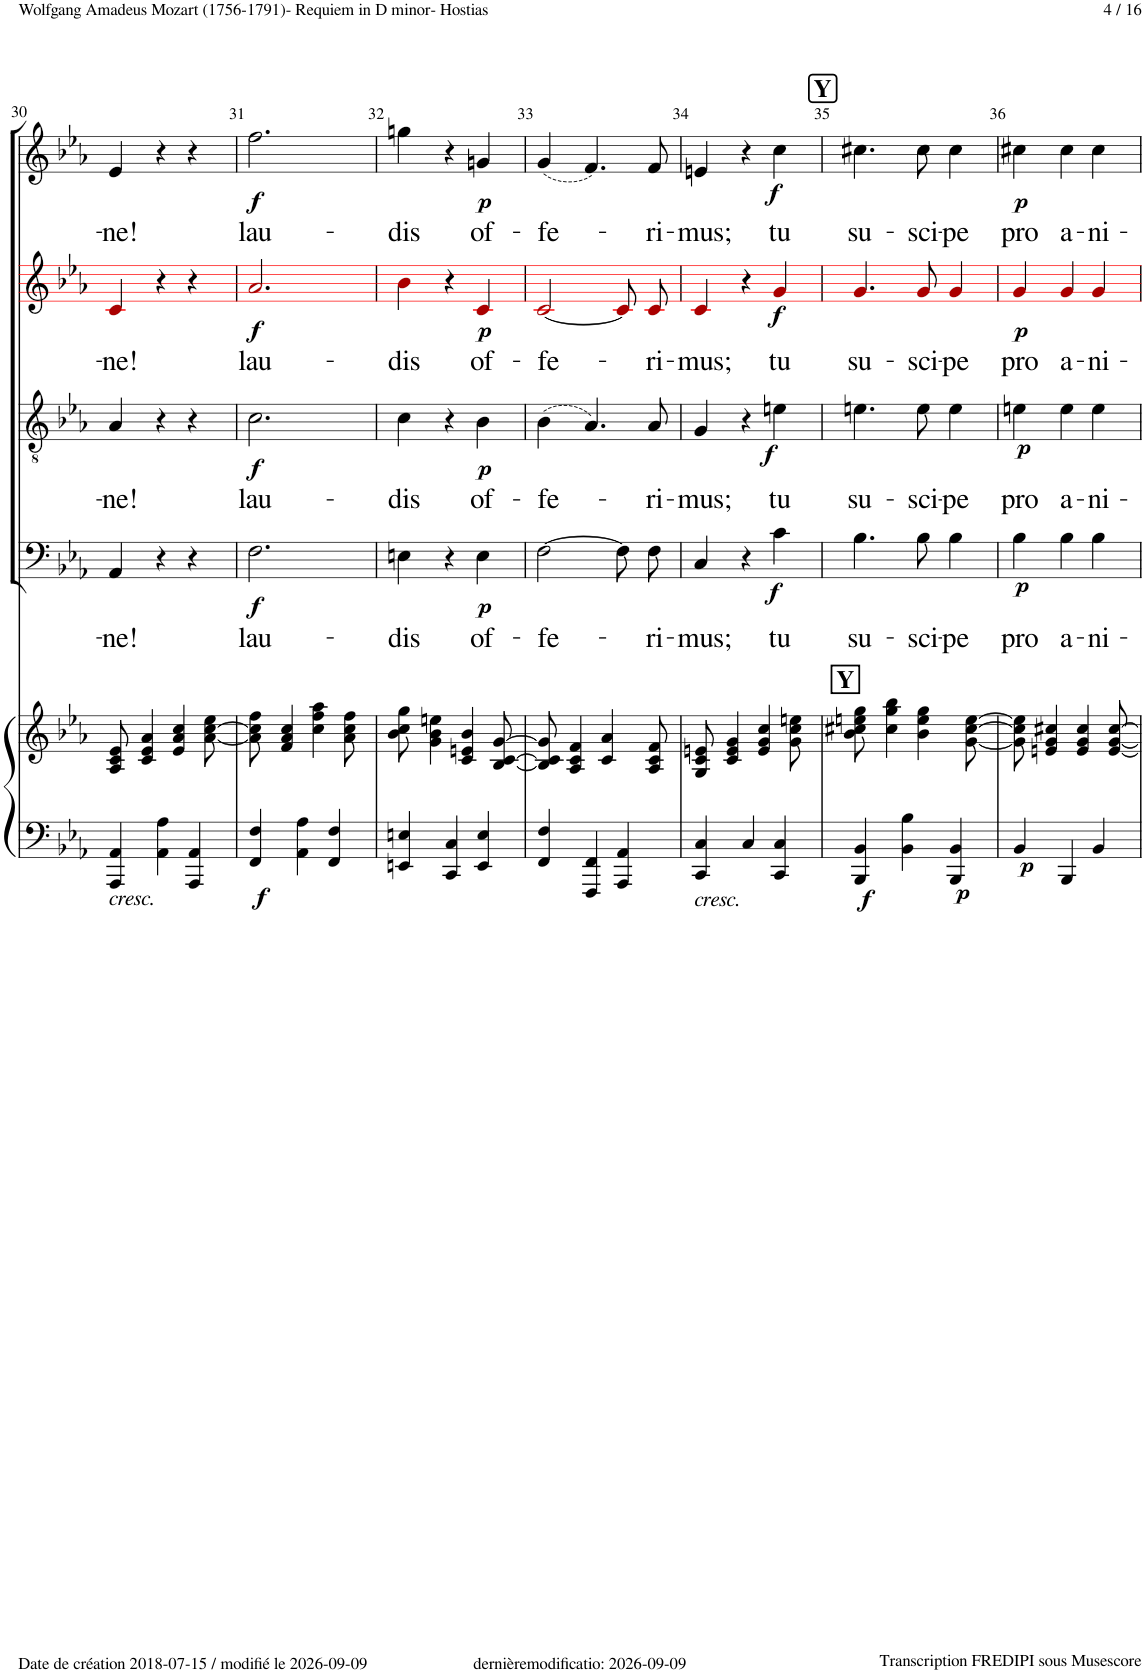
**kern	**kern	**dynam	**kern	**text	**dynam	**kern	**text	**dynam	**kern	**text	**dynam	**kern	**text	**dynam
*part5	*part5	*part5	*part4	*part4	*part4	*part3	*part3	*part3	*part2	*part2	*part2	*part1	*part1	*part1
*staff6	*staff5	*staff5/6	*staff4	*staff4	*staff4	*staff3	*staff3	*staff3	*staff2	*staff2	*staff2	*staff1	*staff1	*staff1
*I"Piano	*	*	*I"Bass	*	*	*I"Tenor	*	*	*I"Alto	*	*	*I"Soprano	*	*
*I'Pno	*	*	*	*	*	*	*	*	*	*	*	*	*	*
!!LO:PB:g=z
*clefF4	*clefG2	*	*clefF4	*	*	*clefGv2	*	*	*clefG2	*	*	*clefG2	*	*
*	*	*	*	*	*	*	*	*	*ITrd1c2	*	*	*	*	*
*k[b-e-a-]	*k[b-e-a-]	*	*k[b-e-a-]	*	*	*k[b-e-a-]	*	*	*k[b-e-a-]	*	*	*k[b-e-a-]	*	*
*M3/4	*M3/4	*	*M3/4	*	*	*M3/4	*	*	*M3/4	*	*	*M3/4	*	*
=30	=30	=30	=30	=30	=30	=30	=30	=30	=30	=30	=30	=30	=30	=30
!LO:TX:b:i:t=cresc.	!	!	!	!	!	!	!	!	!	!	!	!	!	!
!	!	!	!	!LO:LY:b	!	!	!LO:LY:b	!	!	!LO:LY:b	!	!	!LO:LY:b	!
4AAA-/ 4AA-/	8A-/ 8c/ 8e-/	.	4AA-!/	-ne!	.	4A-!/	-ne!	.	4c!i/	-ne!	.	4e-!/	-ne!	.
.	4c/ 4e-/ 4a-/	.	.	.	.	.	.	.	.	.	.	.	.	.
4AA-\ 4A-\	.	.	4r	.	.	4r	.	.	4r	.	.	4r	.	.
.	4e-/ 4a-/ 4cc/	.	.	.	.	.	.	.	.	.	.	.	.	.
4AAA-/ 4AA-/	.	.	4r	.	.	4r	.	.	4r	.	.	4r	.	.
.	[8a-\ [8cc\ 8ee-\	.	.	.	.	.	.	.	.	.	.	.	.	.
=31	=31	=31	=31	=31	=31	=31	=31	=31	=31	=31	=31	=31	=31	=31
!	!	!LO:DY:b=2	!	!LO:LY:b	!LO:DY:b	!	!LO:LY:b	!LO:DY:b	!	!LO:LY:b	!LO:DY:b	!	!LO:LY:b	!LO:DY:b
4FF/ 4F/	8a-\] 8cc\] 8ff\	f	2.F!\	lau-	f	2.c!\	lau-	f	2.a-!i/	lau-	f	2.ff!\	lau-	f
.	4f/ 4a-/ 4cc/	.	.	.	.	.	.	.	.	.	.	.	.	.
4AA-\ 4A-\	.	.	.	.	.	.	.	.	.	.	.	.	.	.
.	4cc\ 4ff\ 4aa-\	.	.	.	.	.	.	.	.	.	.	.	.	.
4FF/ 4F/	.	.	.	.	.	.	.	.	.	.	.	.	.	.
.	8a-\ 8cc\ 8ff\	.	.	.	.	.	.	.	.	.	.	.	.	.
=32	=32	=32	=32	=32	=32	=32	=32	=32	=32	=32	=32	=32	=32	=32
!	!	!	!	!LO:LY:b	!	!	!LO:LY:b	!	!	!LO:LY:b	!	!	!LO:LY:b	!
4EEn/ 4En/	8b-\ 8cc\ 8gg\	.	4En!\	-dis	.	4c!\	-dis	.	4b-!i\	-dis	.	4ggn!\	-dis	.
.	4g\ 4b-\ 4een\	.	.	.	.	.	.	.	.	.	.	.	.	.
4CC/ 4C/	.	.	4r	.	.	4r	.	.	4r	.	.	4r	.	.
.	4c/ 4en/ 4b-/	.	.	.	.	.	.	.	.	.	.	.	.	.
!	!	!	!	!LO:LY:b	!LO:DY:b	!	!LO:LY:b	!LO:DY:b	!	!LO:LY:b	!LO:DY:b	!	!LO:LY:b	!LO:DY:b
4EE/ 4E/	.	.	4E!\	of-	p	4B-!\	of-	p	4c!i/	of-	p	4gn!/	of-	p
.	[8B-/ [8c/ [8g/	.	.	.	.	.	.	.	.	.	.	.	.	.
=33	=33	=33	=33	=33	=33	=33	=33	=33	=33	=33	=33	=33	=33	=33
!	!	!	!	!LO:LY:b	!	!	!LO:LY:b	!	!	!LO:LY:b	!	!	!LO:LY:b	!
4FF/ 4F/	8B-/] 8c/] 8g/]	.	[2F!\	-fe-	.	(4B-!\	-fe-	.	[2c!i/	-fe-	.	(4g!/	-fe-	.
.	4A-/ 4c/ 4f/	.	.	.	.	.	.	.	.	.	.	.	.	.
4FFF/ 4FF/	.	.	.	.	.	4.A-!/)	.	.	.	.	.	4.f!/)	.	.
.	4c/ 4a-/	.	.	.	.	.	.	.	.	.	.	.	.	.
4AAA-/ 4AA-/	.	.	8F!\L]	.	.	.	.	.	8c!i/L]	.	.	.	.	.
!	!	!	!	!LO:LY:b	!	!	!LO:LY:b	!	!	!LO:LY:b	!	!	!LO:LY:b	!
.	8A-/ 8c/ 8f/	.	8F!\J	-ri-	.	8A-!/	-ri-	.	8c!i/J	-ri-	.	8f!/	-ri-	.
=34	=34	=34	=34	=34	=34	=34	=34	=34	=34	=34	=34	=34	=34	=34
!LO:TX:b:i:t=cresc.	!	!	!	!	!	!	!	!	!	!	!	!	!	!
!	!	!	!	!LO:LY:b	!	!	!LO:LY:b	!	!	!LO:LY:b	!	!	!LO:LY:b	!
4CC/ 4C/	8G/ 8c/ 8en/	.	4C!/	-mus;	.	4G!/	-mus;	.	4c!i/	-mus;	.	4en!/	-mus;	.
.	4c/ 4e/ 4g/	.	.	.	.	.	.	.	.	.	.	.	.	.
4C/	.	.	4r	.	.	4r	.	.	4r	.	.	4r	.	.
.	4e/ 4g/ 4cc/	.	.	.	.	.	.	.	.	.	.	.	.	.
!	!	!	!	!LO:LY:b	!LO:DY:b	!	!LO:LY:b	!LO:DY:b	!	!LO:LY:b	!LO:DY:b	!	!LO:LY:b	!LO:DY:b
4CC/ 4C/	.	.	4c!\	tu	f	4en!\	tu	f	4g!i/	tu	f	4cc!\	tu	f
.	8g\ 8cc\ 8een\	.	.	.	.	.	.	.	.	.	.	.	.	.
!!LO:REH:place=s1:a:B:cj:fs=14:t=Y
=35	=35	=35	=35	=35	=35	=35	=35	=35	=35	=35	=35	=35	=35	=35
!	!LO:TX:a:B:t=Y	!	!	!	!	!	!	!	!	!	!	!	!	!
!	!	!LO:DY:b=2	!	!LO:LY:b	!	!	!LO:LY:b	!	!	!LO:LY:b	!	!	!LO:LY:b	!
4BBB-/ 4BB-/	8b-\ 8cc#X\ 8een\ 8gg\	f	4.B-!\	su-	.	4.en!\	su-	.	4.g!i/	su-	.	4.cc#X!\	su-	.
.	4cc#\ 4gg\ 4bb-\	.	.	.	.	.	.	.	.	.	.	.	.	.
4BB-\ 4B-\	.	.	.	.	.	.	.	.	.	.	.	.	.	.
!	!	!	!	!LO:LY:b	!	!	!LO:LY:b	!	!	!LO:LY:b	!	!	!LO:LY:b	!
.	4b-\ 4ee\ 4gg\	.	8B-!\	-sci-	.	8e!\	-sci-	.	8g!i/	-sci-	.	8cc#!\	-sci-	.
!	!	!LO:DY:b=2	!	!LO:LY:b	!	!	!LO:LY:b	!	!	!LO:LY:b	!	!	!LO:LY:b	!
4BBB-/ 4BB-/	.	p	4B-!\	-pe	.	4e!\	-pe	.	4g!i/	-pe	.	4cc#!\	-pe	.
.	[8g\ [8cc#\ [8ee\	.	.	.	.	.	.	.	.	.	.	.	.	.
=36	=36	=36	=36	=36	=36	=36	=36	=36	=36	=36	=36	=36	=36	=36
!	!	!LO:DY:b=2	!	!LO:LY:b	!LO:DY:b	!	!LO:LY:b	!LO:DY:b	!	!LO:LY:b	!LO:DY:b	!	!LO:LY:b	!LO:DY:b
4BB-/	8g\] 8cc#\] 8ee\]	p	4B-!\	pro	p	4en!\	pro	p	4g!i/	pro	p	4cc#X!\	pro	p
.	4en/ 4g/ 4cc#X/	.	.	.	.	.	.	.	.	.	.	.	.	.
!	!	!	!	!LO:LY:b	!	!	!LO:LY:b	!	!	!LO:LY:b	!	!	!LO:LY:b	!
4BBB-/	.	.	4B-!\	a-	.	4e!\	a-	.	4g!i/	a-	.	4cc#!\	a-	.
.	4e/ 4g/ 4cc#/	.	.	.	.	.	.	.	.	.	.	.	.	.
!	!	!	!	!LO:LY:b	!	!	!LO:LY:b	!	!	!LO:LY:b	!	!	!LO:LY:b	!
4BB-/	.	.	4B-!\	-ni-	.	4e!\	-ni-	.	4g!i/	-ni-	.	4cc#!\	-ni-	.
.	[8e/ [8g/ [8cc#/	.	.	.	.	.	.	.	.	.	.	.	.	.
=	=	=	=	=	=	=	=	=	=	=	=	=	=	=
*-	*-	*-	*-	*-	*-	*-	*-	*-	*-	*-	*-	*-	*-	*-
